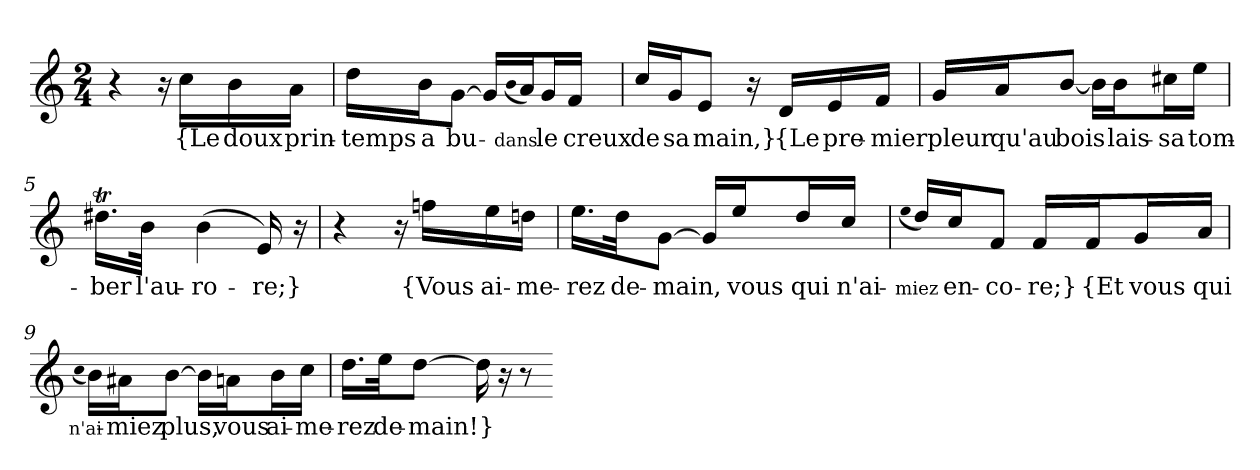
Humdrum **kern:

**kern	**text
*part1	*part1
*staff1	*staff1
*clefG2	*
*k[]	*
*M2/4	*
=1	=1
4r	.
16r	.
16cc\LL	{Le
16b\	doux
16a\JJ	prin-
=2	=2
16dd\LL	-temps
16b\J	a
[8g\J	bu-
16g/LL]	.
(qb	dans
16a/J)	.
16g/L	le
16f/JJ	creux
=3	=3
16cc/LL	de
16g/J	sa
8e/J	main,}
16r	.
16d/LL	{Le
16e/	pre-
16f/JJ	-mier
=4	=4
16g/LL	pleur
16a/J	qu'au
[8b/J	bois
16b\LL]	.
16b\J	lais-
16cc#X\L	-sa
16ee\JJ	tom-
=5	=5
16.dd#Xt\LL	-ber
32b\JJk	l'au-
(4b	-ro-
16e)	-re;}
16r	.
=6	=6
4r	.
16r	.
16ffn\LL	{Vous
16ee\	ai-
16ddn\JJ	-me-
=7	=7
16.ee\LL	-rez
32dd\Jk	de-
[8g\J	-main,
16g/LL]	.
16ee/J	vous
16dd/L	qui
16cc/JJ	n'ai-
=8	=8
(qee	-miez
16dd/LL)	.
16cc/J	en-
8f/J	-co-
16f/LL	-re;}
16f/J	{Et
16g/L	vous
16a/JJ	qui
=9	=9
(qcc	n'ai-
16b\LL)	.
16a#X\J	-miez
[8b\J	plus,
16b\LL]	.
16an\J	vous
16b\L	ai-
16cc\JJ	-me-
=10	=10
16.dd\LL	-rez
32ee\Jk	de-
[8dd\J	-main!
16dd]	}
16r	.
8r	.
=-	=-
*-	*-
